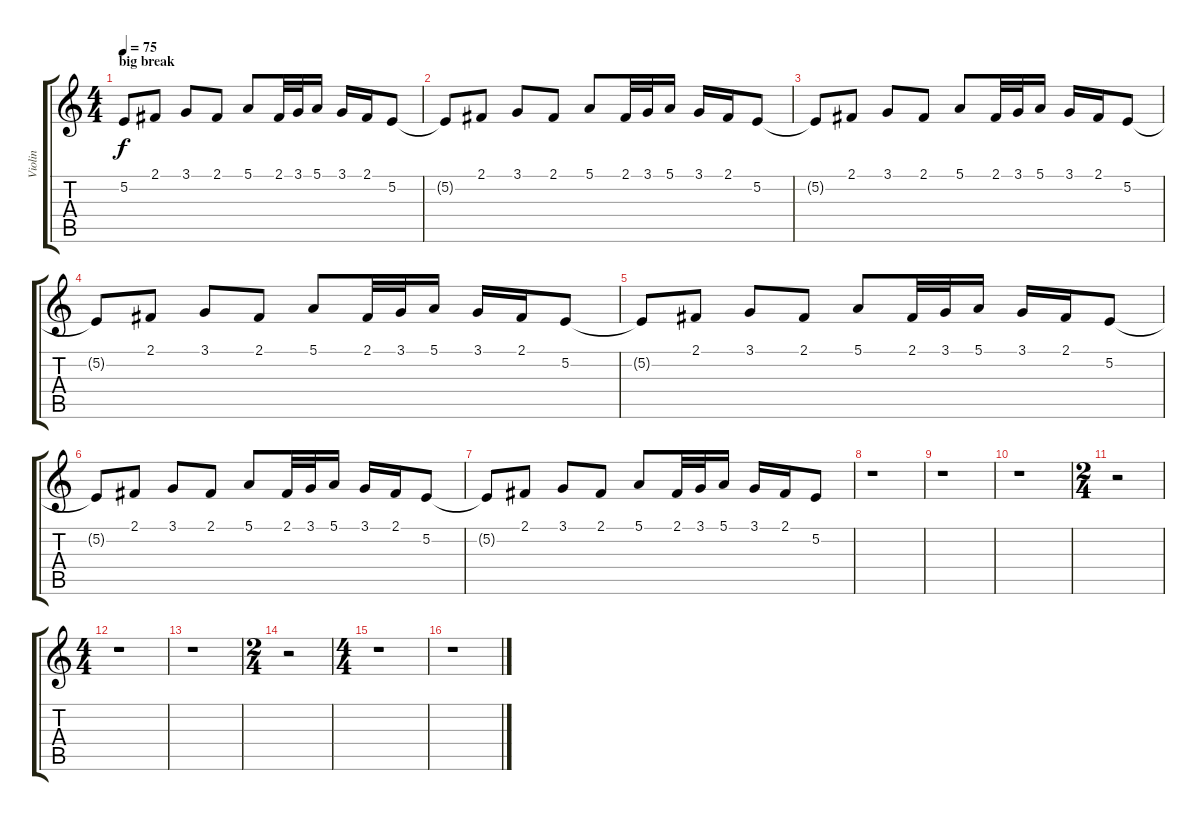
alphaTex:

\track ("Violin" "Violin") {instrument violin}
\staff {score tabs}
\tuning (E4 B3 G3 D3 A2 E2) {hide}
\ts (4 4)
\section ("" "big break")
\tempo 75
\clef g2
\ks aminor
5.2.8{dy f} 2.1.8 3.1.8 2.1.8 5.1.8 2.1.32 3.1.32 5.1.16 3.1.16 2.1.16 5.2.8 |
5.2{t}.8 2.1.8 3.1.8 2.1.8 5.1.8 2.1.32 3.1.32 5.1.16 3.1.16 2.1.16 5.2.8 |
5.2{t}.8 2.1.8 3.1.8 2.1.8 5.1.8 2.1.32 3.1.32 5.1.16 3.1.16 2.1.16 5.2.8 |
5.2{t}.8 2.1.8 3.1.8 2.1.8 5.1.8 2.1.32 3.1.32 5.1.16 3.1.16 2.1.16 5.2.8 |
5.2{t}.8 2.1.8 3.1.8 2.1.8 5.1.8 2.1.32 3.1.32 5.1.16 3.1.16 2.1.16 5.2.8 |
5.2{t}.8 2.1.8 3.1.8 2.1.8 5.1.8 2.1.32 3.1.32 5.1.16 3.1.16 2.1.16 5.2.8 |
5.2{t}.8 2.1.8 3.1.8 2.1.8 5.1.8 2.1.32 3.1.32 5.1.16 3.1.16 2.1.16 5.2.8 |
r.1 |
r.1 |
r.1 |
\ts (2 4)
r.2 |
\ts (4 4)
r.1 |
r.1 |
\ts (2 4)
r.2 |
\ts (4 4)
r.1 |
r.1
